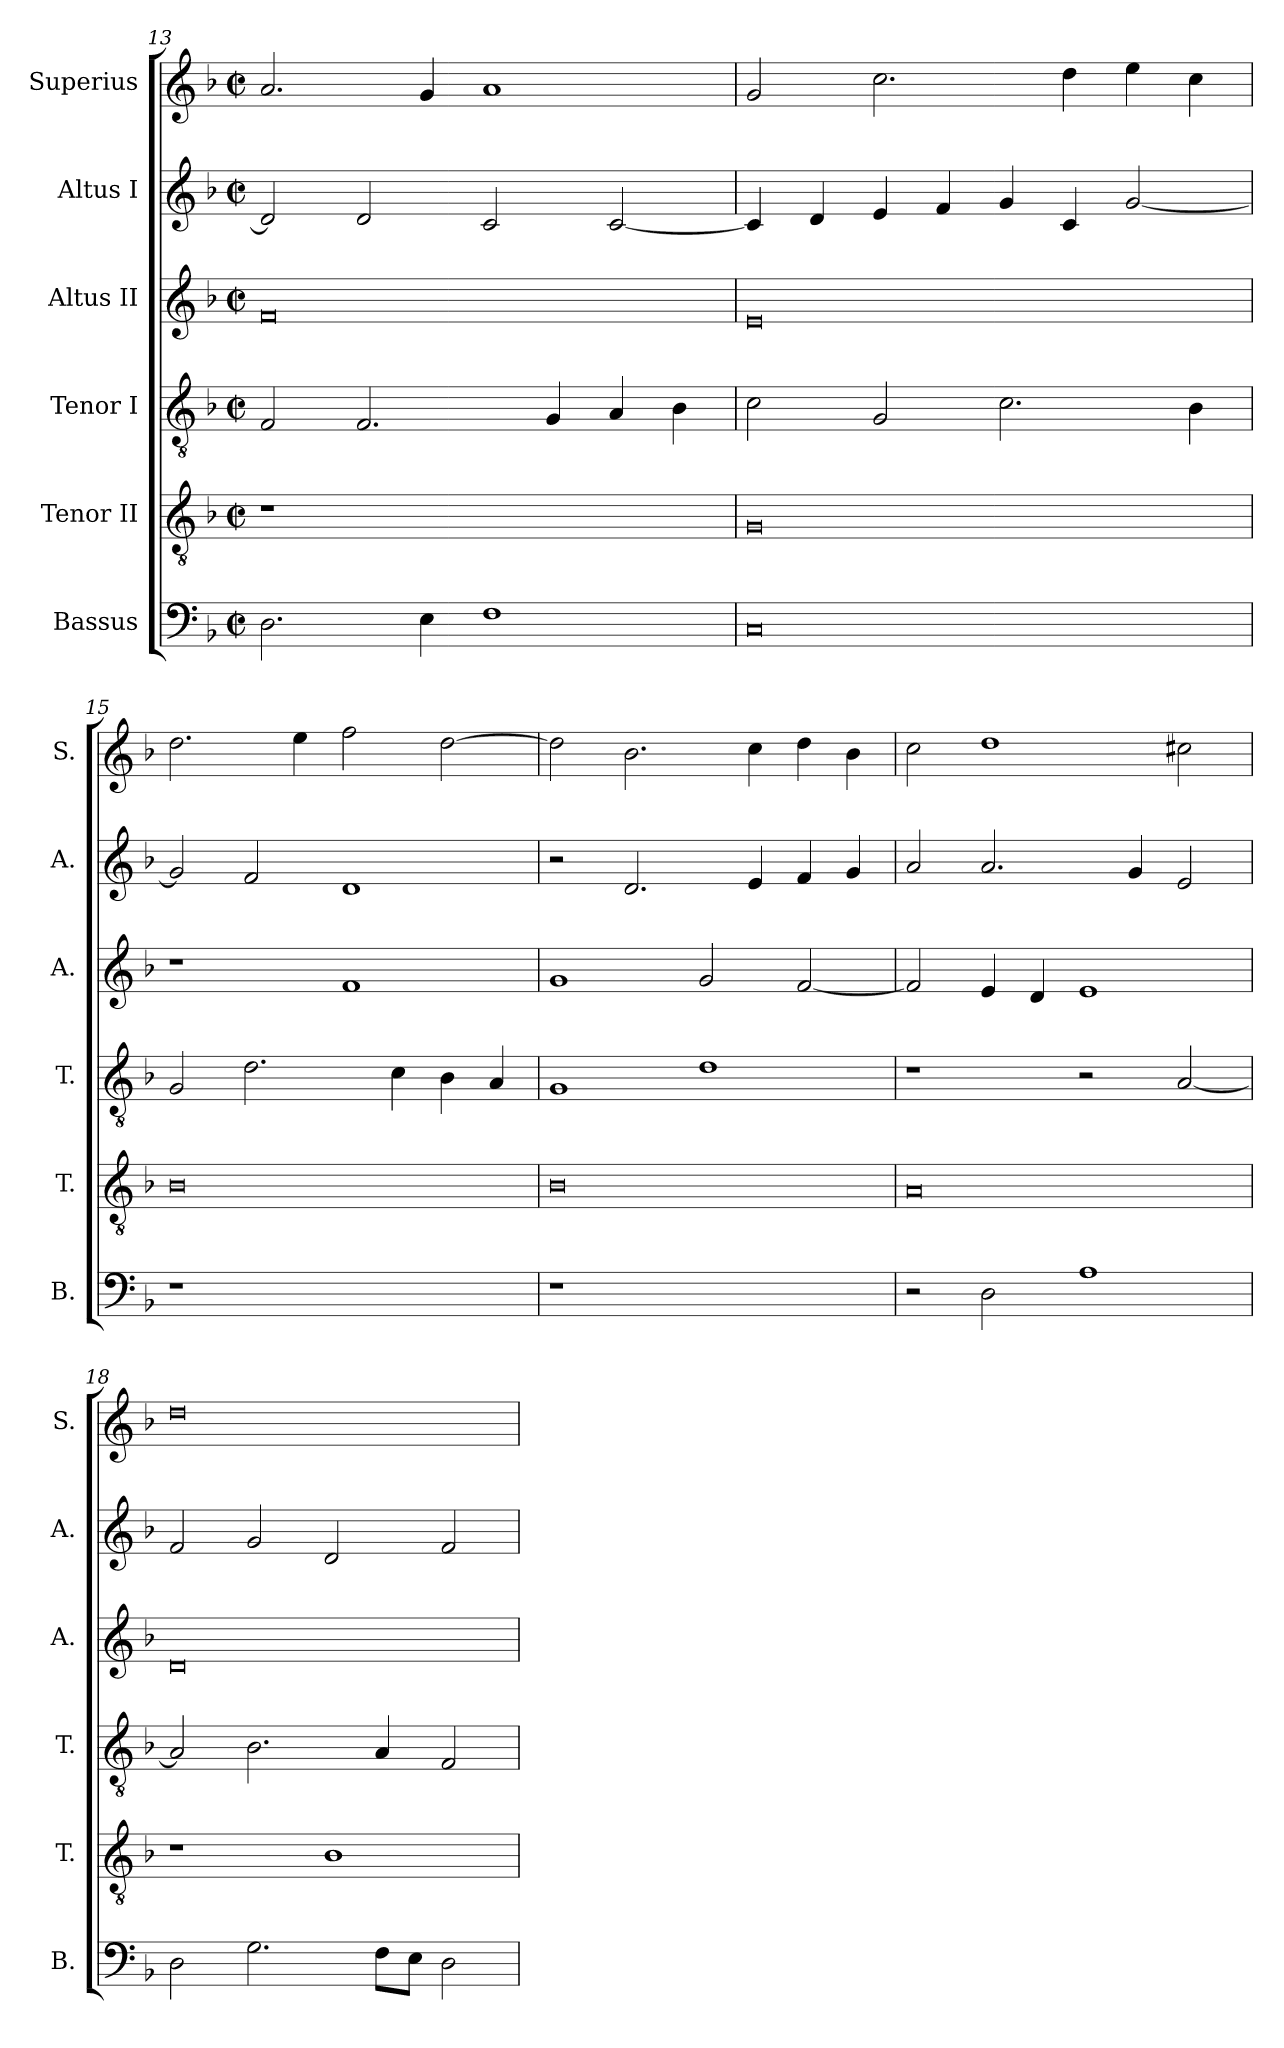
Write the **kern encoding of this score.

**kern	**kern	**kern	**kern	**kern	**kern
*part6	*part5	*part4	*part3	*part2	*part1
*staff6	*staff5	*staff4	*staff3	*staff2	*staff1
*I"Bassus	*I"Tenor II	*I"Tenor I	*I"Altus II	*I"Altus I	*I"Superius
*I'B.	*I'T.	*I'T.	*I'A.	*I'A.	*I'S.
*clefF4	*clefGv2	*clefGv2	*clefG2	*clefG2	*clefG2
*	*ITrd7c12	*ITrd7c12	*	*	*
*k[b-]	*k[b-]	*k[b-]	*k[b-]	*k[b-]	*k[b-]
*F:	*F:	*F:	*F:	*F:	*F:
*M2/2	*M2/2	*M2/2	*M2/2	*M2/2	*M2/2
*met(c|)	*met(c|)	*met(c|)	*met(c|)	*met(c|)	*met(c|)
=13	=13	=13	=13	=13	=13
!	!LO:N:vis=1	!	!	!	!
2.Di\	1r	2FFi/	0fi	2di/]	2.ai/
.	.	2.FFi/	.	2di/	.
4Ei\	.	.	.	.	4gi/
1Fi	1ryy	.	.	2ci/	1ai
.	.	4GGi/	.	.	.
.	.	4AAi/	.	[<2ci/	.
.	.	4BB-i\	.	.	.
=14	=14	=14	=14	=14	=14
0Ci	0GGi	2Ci\	0ei	4ci/]	2gi/
.	.	.	.	4di/	.
.	.	2GGi/	.	4ei/	2.cci\
.	.	.	.	4fi/	.
.	.	2.Ci\	.	4gi/	.
.	.	.	.	4ci/	4ddi\
.	.	.	.	[<2gi/	4eei\
.	.	4BB-i\	.	.	4cci\
!!LO:LB:g=z
=15	=15	=15	=15	=15	=15
!LO:N:vis=1	!	!	!	!	!
1r	0BB-i	2GGi/	1r	2gi/]	2.ddi\
.	.	2.Di\	.	2fi/	.
.	.	.	.	.	4eei\
1ryy	.	.	1fi	1di	2ffi\
.	.	4Ci\	.	.	.
.	.	4BB-i\	.	.	[>2ddi\
.	.	4AAi/	.	.	.
=16	=16	=16	=16	=16	=16
!LO:N:vis=1	!	!	!	!	!
1r	0BB-i	1GGi	1gi	2r	2ddi\]
.	.	.	.	2.di/	2.b-i\
1ryy	.	1Di	2gi/	.	.
.	.	.	.	4ei/	4cci\
.	.	.	[<2fi/	4fi/	4ddi\
.	.	.	.	4gi/	4b-i\
=17	=17	=17	=17	=17	=17
2r	0AAi	1r	2fi/]	2ai/	2cci\
2Di\	.	.	4ei/	2.ai/	1ddi
.	.	.	4di/	.	.
1Ai	.	2r	1ei	.	.
.	.	.	.	4gi/	.
.	.	[<2AAi/	.	2ei/	2cc#Xi\
=18	=18	=18	=18	=18	=18
2Di\	1r	2AAi/]	0di	2fi/	0ddi
2.Gi\	.	2.BB-i\	.	2gi/	.
.	1BB-i	.	.	2di/	.
8Fi\L	.	4AAi/	.	.	.
8Ei\J	.	.	.	.	.
2Di\	.	2FFi/	.	2fi/	.
=	=	=	=	=	=
*-	*-	*-	*-	*-	*-
